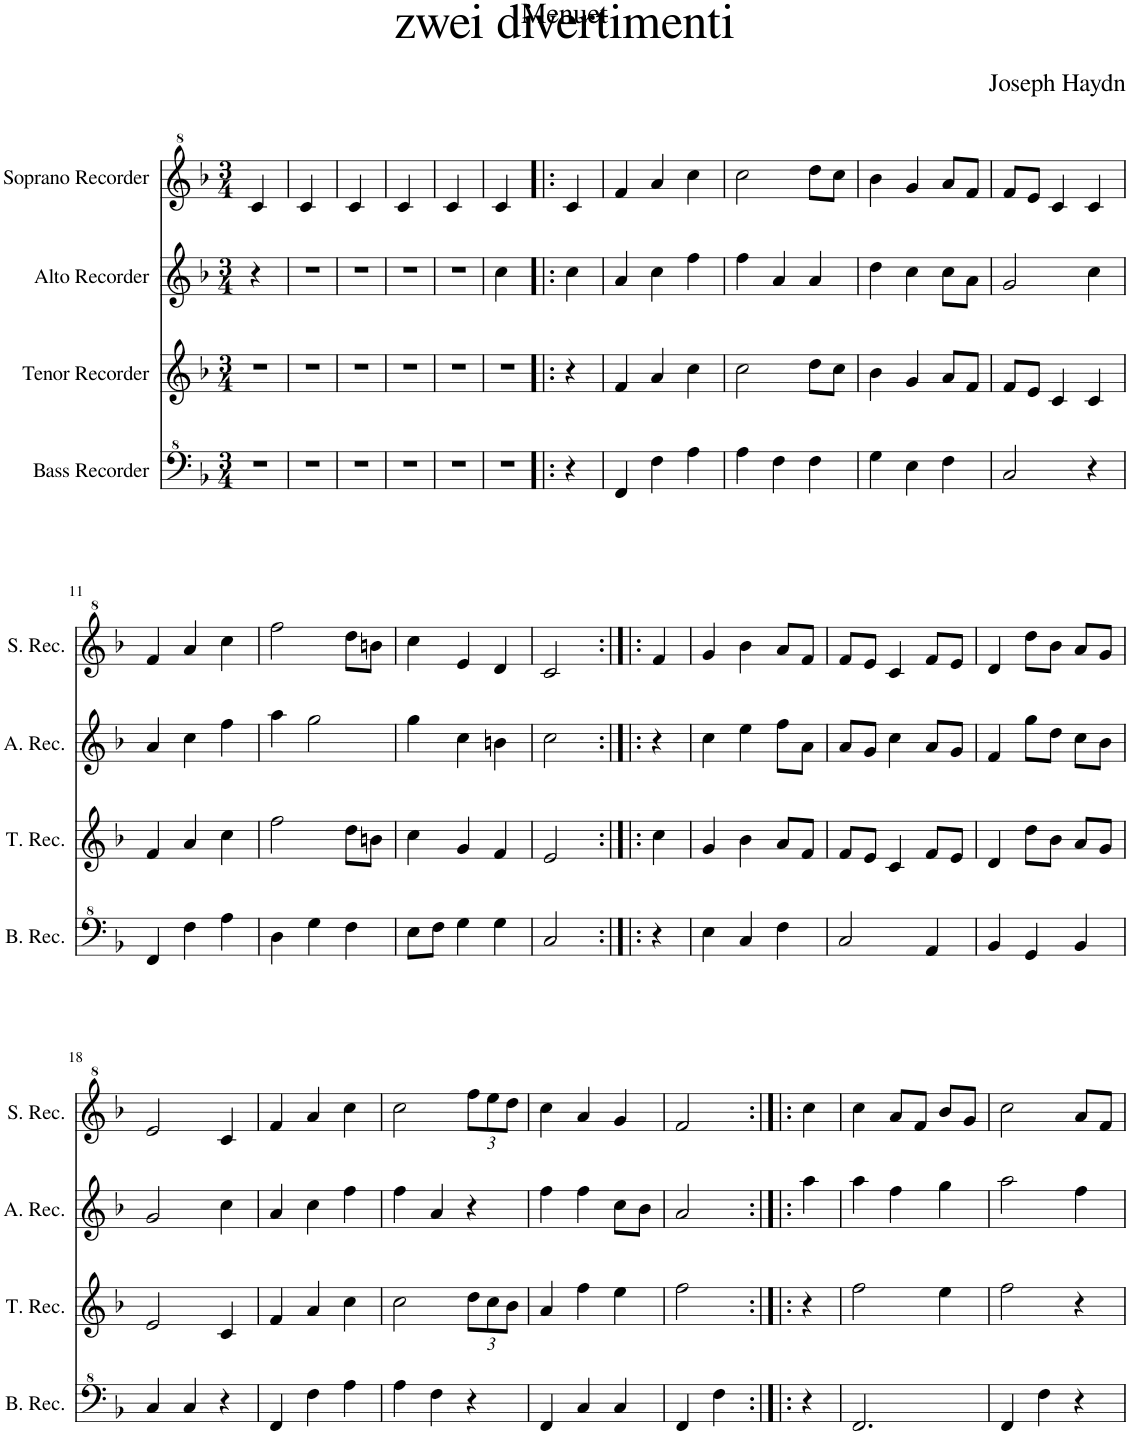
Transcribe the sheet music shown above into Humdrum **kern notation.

**kern	**kern	**kern	**kern
*part4	*part3	*part2	*part1
*staff4	*staff3	*staff2	*staff1
*I"Bass Recorder	*I"Tenor Recorder	*I"Alto Recorder	*I"Soprano Recorder
*I'B. Rec.	*I'T. Rec.	*I'A. Rec.	*I'S. Rec.
*clefF^4	*clefG2	*clefG2	*clefG^2
*k[b-]	*k[b-]	*k[b-]	*k[b-]
*M3/4	*M3/4	*M3/4	*M3/4
=1	=1	=1	=1
2.r	2.r	4r	4cc/
.	.	2ryy	2ryy
=2	=2	=2	=2
2.r	2.r	2.r	4cc/
.	.	.	2ryy
=3	=3	=3	=3
2.r	2.r	2.r	4cc/
.	.	.	2ryy
=4	=4	=4	=4
2.r	2.r	2.r	4cc/
.	.	.	2ryy
=5	=5	=5	=5
2.r	2.r	2.r	4cc/
.	.	.	2ryy
=6	=6	=6	=6
2.r	2.r	4cc\	4cc/
.	.	2ryy	2ryy
=6X1!|:	=6X1!|:	=6X1!|:	=6X1!|:
4r	4r	4cc\	4cc/
=7	=7	=7	=7
4F/	4f/	4a/	4ff/
4f\	4a/	4cc\	4aa/
4a\	4cc\	4ff\	4ccc\
=8	=8	=8	=8
4a\	2cc\	4ff\	2ccc\
4f\	.	4a/	.
4f\	8dd\L	4a/	8ddd\L
.	8cc\J	.	8ccc\J
=9	=9	=9	=9
4g\	4b-\	4dd\	4bb-\
4e\	4g/	4cc\	4gg/
4f\	8a/L	8cc\L	8aa/L
.	8f/J	8a\J	8ff/J
=10	=10	=10	=10
2c/	8f/L	2g/	8ff/L
.	8e/J	.	8ee/J
.	4c/	.	4cc/
4r	4c/	4cc\	4cc/
!!LO:LB:g=z
=11	=11	=11	=11
4F/	4f/	4a/	4ff/
4f\	4a/	4cc\	4aa/
4a\	4cc\	4ff\	4ccc\
=12	=12	=12	=12
4d\	2ff\	4aa\	2fff\
4g\	.	2gg\	.
4f\	8dd\L	.	8ddd\L
.	8bn\J	.	8bbn\J
=13	=13	=13	=13
8e\L	4cc\	4gg\	4ccc\
8f\J	.	.	.
4g\	4g/	4cc\	4ee/
4g\	4f/	4bn\	4dd/
=14	=14	=14	=14
2c/	2e/	2cc\	2cc/
4r	4cc\	4r	4ff/
=15	=15	=15	=15
4e\	4g/	4cc\	4gg/
4c/	4b-\	4ee\	4bb-\
4f\	8a/L	8ff\L	8aa/L
.	8f/J	8a\J	8ff/J
=16	=16	=16	=16
2c/	8f/L	8a/L	8ff/L
.	8e/J	8g/J	8ee/J
.	4c/	4cc\	4cc/
4A/	8f/L	8a/L	8ff/L
.	8e/J	8g/J	8ee/J
=17	=17	=17	=17
4B-/	4d/	4f/	4dd/
4G/	8dd\L	8gg\L	8ddd\L
.	8b-\J	8dd\J	8bb-\J
4B-/	8a/L	8cc\L	8aa/L
.	8g/J	8b-\J	8gg/J
!!LO:LB:g=z
=18	=18	=18	=18
4c/	2e/	2g/	2ee/
4c/	.	.	.
4r	4c/	4cc\	4cc/
=19	=19	=19	=19
4F/	4f/	4a/	4ff/
4f\	4a/	4cc\	4aa/
4a\	4cc\	4ff\	4ccc\
=20	=20	=20	=20
4a\	2cc\	4ff\	2ccc\
4f\	.	4a/	.
*	*Xbrackettup	*	*Xbrackettup
4r	12dd\L	4r	12fff\L
.	12cc\	.	12eee\
.	12b-\J	.	12ddd\J
=21	=21	=21	=21
4F/	4a/	4ff\	4ccc\
4c/	4ff\	4ff\	4aa/
4c/	4ee\	8cc\L	4gg/
.	.	8b-\J	.
=22	=22	=22	=22
4F/	2ff\	2a/	2ff/
4f\	.	.	.
4r	4r	4aa\	4ccc\
=23	=23	=23	=23
2.F/	2ff\	4aa\	4ccc\
.	.	4ff\	8aa/L
.	.	.	8ff/J
.	4ee\	4gg\	8bb-/L
.	.	.	8gg/J
=24	=24	=24	=24
4F/	2ff\	2aa\	2ccc\
4f\	.	.	.
4r	4r	4ff\	8aa/L
.	.	.	8ff/J
=	=	=	=
*-	*-	*-	*-
